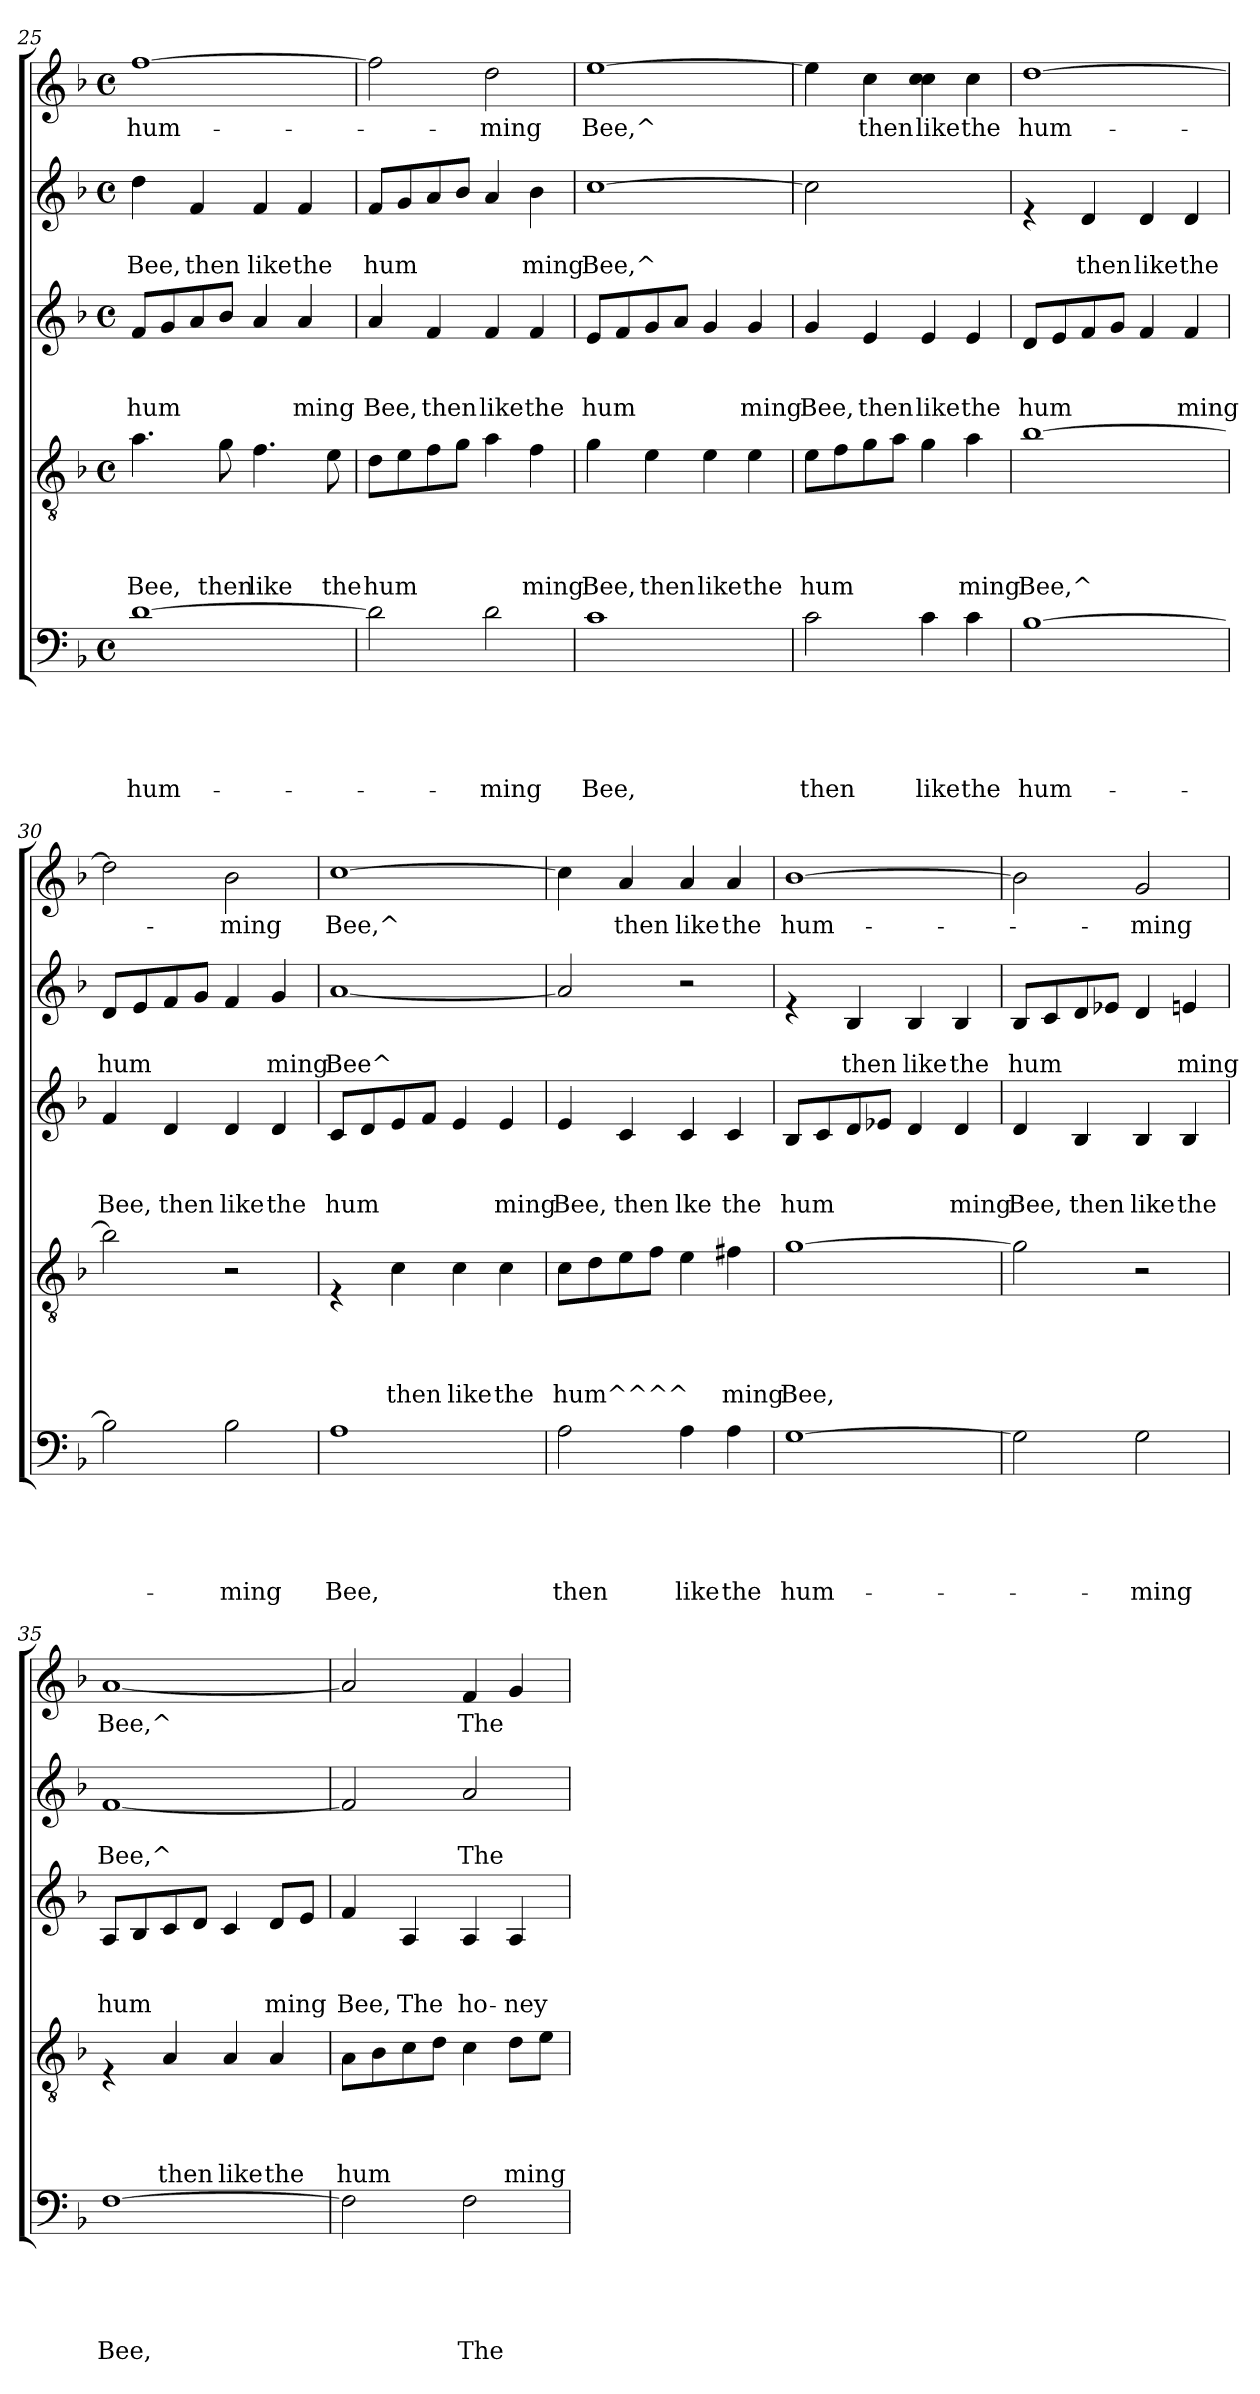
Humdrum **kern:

**kern	**text	**text	**text	**text	**text	**kern	**text	**text	**text	**text	**kern	**text	**text	**text	**kern	**text	**text	**kern	**text
*part5	*part5	*part5	*part5	*part5	*part5	*part4	*part4	*part4	*part4	*part4	*part3	*part3	*part3	*part3	*part2	*part2	*part2	*part1	*part1
*staff5	*staff5	*staff5	*staff5	*staff5	*staff5	*staff4	*staff4	*staff4	*staff4	*staff4	*staff3	*staff3	*staff3	*staff3	*staff2	*staff2	*staff2	*staff1	*staff1
!!LO:PB:g=z
*clefF4	*	*	*	*	*	*clefGv2	*	*	*	*	*clefG2	*	*	*	*clefG2	*	*	*clefG2	*
*k[b-]	*	*	*	*	*	*k[b-]	*	*	*	*	*k[b-]	*	*	*	*k[b-]	*	*	*k[b-]	*
*F:	*	*	*	*	*	*F:	*	*	*	*	*F:	*	*	*	*F:	*	*	*F:	*
*M4/4	*	*	*	*	*	*M4/4	*	*	*	*	*M4/4	*	*	*	*M4/4	*	*	*M4/4	*
*met(c)	*	*	*	*	*	*met(c)	*	*	*	*	*met(c)	*	*	*	*met(c)	*	*	*met(c)	*
=25	=25	=25	=25	=25	=25	=25	=25	=25	=25	=25	=25	=25	=25	=25	=25	=25	=25	=25	=25
!	!	!	!	!	!LO:LY:b	!	!	!	!	!LO:LY:b	!	!	!	!LO:LY:b	!	!	!LO:LY:b	!	!LO:LY:b
[>1d	.	.	.	.	hum-	4.a\	.	.	.	Bee,	8f/L	.	.	hum	4dd\	.	Bee,	[>1ff	hum-
.	.	.	.	.	.	.	.	.	.	.	8g/	.	.	.	.	.	.	.	.
!	!	!	!	!	!	!	!	!	!	!	!	!	!	!	!	!	!LO:LY:b	!	!
.	.	.	.	.	.	.	.	.	.	.	8a/	.	.	.	4f/	.	then	.	.
!	!	!	!	!	!	!	!	!	!	!LO:LY:b	!	!	!	!	!	!	!	!	!
.	.	.	.	.	.	8g\	.	.	.	then	8b-/J	.	.	.	.	.	.	.	.
!	!	!	!	!	!	!	!	!	!	!LO:LY:b	!	!	!	!	!	!	!LO:LY:b	!	!
.	.	.	.	.	.	4.f\	.	.	.	like	4a/	.	.	.	4f/	.	like	.	.
!	!	!	!	!	!	!	!	!	!	!	!	!	!	!LO:LY:b	!	!	!LO:LY:b	!	!
.	.	.	.	.	.	.	.	.	.	.	4a/	.	.	ming	4f/	.	the	.	.
!	!	!	!	!	!	!	!	!	!	!LO:LY:b	!	!	!	!	!	!	!	!	!
.	.	.	.	.	.	8e\	.	.	.	the	.	.	.	.	.	.	.	.	.
=26	=26	=26	=26	=26	=26	=26	=26	=26	=26	=26	=26	=26	=26	=26	=26	=26	=26	=26	=26
!	!	!	!	!	!	!	!	!	!	!LO:LY:b	!	!	!	!LO:LY:b	!	!	!LO:LY:b	!	!
2d\]	.	.	.	.	.	8d\L	.	.	.	hum	4a/	.	.	Bee,	8f/L	.	hum	2ff\]	.
.	.	.	.	.	.	8e\	.	.	.	.	.	.	.	.	8g/	.	.	.	.
!	!	!	!	!	!	!	!	!	!	!	!	!	!	!LO:LY:b	!	!	!	!	!
.	.	.	.	.	.	8f\	.	.	.	.	4f/	.	.	then	8a/	.	.	.	.
.	.	.	.	.	.	8g\J	.	.	.	.	.	.	.	.	8b-/J	.	.	.	.
!	!	!	!	!	!LO:LY:b	!	!	!	!	!	!	!	!	!LO:LY:b	!	!	!	!	!LO:LY:b
2d\	.	.	.	.	-ming	4a\	.	.	.	.	4f/	.	.	like	4a/	.	.	2dd\	-ming
!	!	!	!	!	!	!	!	!	!	!LO:LY:b	!	!	!	!LO:LY:b	!	!	!LO:LY:b	!	!
.	.	.	.	.	.	4f\	.	.	.	ming	4f/	.	.	the	4b-\	.	ming	.	.
=27	=27	=27	=27	=27	=27	=27	=27	=27	=27	=27	=27	=27	=27	=27	=27	=27	=27	=27	=27
!	!	!	!	!	!LO:LY:b	!	!	!	!	!LO:LY:b	!	!	!	!LO:LY:b	!	!	!LO:LY:b	!	!LO:LY:b
1c	.	.	.	.	Bee,	4g\	.	.	.	Bee,	8e/L	.	.	hum	[>1cc	.	Bee,^	[>1ee	Bee,^
.	.	.	.	.	.	.	.	.	.	.	8f/	.	.	.	.	.	.	.	.
!	!	!	!	!	!	!	!	!	!	!LO:LY:b	!	!	!	!	!	!	!	!	!
.	.	.	.	.	.	4e\	.	.	.	then	8g/	.	.	.	.	.	.	.	.
.	.	.	.	.	.	.	.	.	.	.	8a/J	.	.	.	.	.	.	.	.
!	!	!	!	!	!	!	!	!	!	!LO:LY:b	!	!	!	!	!	!	!	!	!
.	.	.	.	.	.	4e\	.	.	.	like	4g/	.	.	.	.	.	.	.	.
!	!	!	!	!	!	!	!	!	!	!LO:LY:b	!	!	!	!LO:LY:b	!	!	!	!	!
.	.	.	.	.	.	4e\	.	.	.	the	4g/	.	.	ming	.	.	.	.	.
=28	=28	=28	=28	=28	=28	=28	=28	=28	=28	=28	=28	=28	=28	=28	=28	=28	=28	=28	=28
!	!	!	!	!	!LO:LY:b	!	!	!	!	!LO:LY:b	!	!	!	!LO:LY:b	!	!	!	!	!
2c\	.	.	.	.	then	8e\L	.	.	.	hum	4g/	.	.	Bee,	2cc\]	.	.	4ee\]	.
.	.	.	.	.	.	8f\	.	.	.	.	.	.	.	.	.	.	.	.	.
!	!	!	!	!	!	!	!	!	!	!	!	!	!	!LO:LY:b	!	!	!	!	!LO:LY:b
.	.	.	.	.	.	8g\	.	.	.	.	4e/	.	.	then	.	.	.	4cc\	then
.	.	.	.	.	.	8a\J	.	.	.	.	.	.	.	.	.	.	.	.	.
!	!	!	!	!	!LO:LY:b	!	!	!	!	!	!	!	!	!LO:LY:b	!	!	!	!	!LO:LY:b
4c\	.	.	.	.	like	4g\	.	.	.	.	4e/	.	.	like	2ryy	.	.	4cc\ 4cc\	like
!	!	!	!	!	!LO:LY:b	!	!	!	!	!LO:LY:b	!	!	!	!LO:LY:b	!	!	!	!	!LO:LY:b
4c\	.	.	.	.	the	4a\	.	.	.	ming	4e/	.	.	the	.	.	.	4cc\	the
=29	=29	=29	=29	=29	=29	=29	=29	=29	=29	=29	=29	=29	=29	=29	=29	=29	=29	=29	=29
!	!	!	!	!	!LO:LY:b	!	!	!	!	!LO:LY:b	!	!	!	!LO:LY:b	!	!	!	!	!LO:LY:b
[>1B-	.	.	.	.	hum-	[>1b-	.	.	.	Bee,^	8d/L	.	.	hum	4re	.	.	[>1dd	hum-
.	.	.	.	.	.	.	.	.	.	.	8e/	.	.	.	.	.	.	.	.
!	!	!	!	!	!	!	!	!	!	!	!	!	!	!	!	!	!LO:LY:b	!	!
.	.	.	.	.	.	.	.	.	.	.	8f/	.	.	.	4d/	.	then	.	.
.	.	.	.	.	.	.	.	.	.	.	8g/J	.	.	.	.	.	.	.	.
!	!	!	!	!	!	!	!	!	!	!	!	!	!	!	!	!	!LO:LY:b	!	!
.	.	.	.	.	.	.	.	.	.	.	4f/	.	.	.	4d/	.	like	.	.
!	!	!	!	!	!	!	!	!	!	!	!	!	!	!LO:LY:b	!	!	!LO:LY:b	!	!
.	.	.	.	.	.	.	.	.	.	.	4f/	.	.	ming	4d/	.	the	.	.
!!LO:LB:g=z
=30	=30	=30	=30	=30	=30	=30	=30	=30	=30	=30	=30	=30	=30	=30	=30	=30	=30	=30	=30
!	!	!	!	!	!	!	!	!	!	!	!	!	!	!LO:LY:b	!	!	!LO:LY:b	!	!
2B-\]	.	.	.	.	.	2b-\]	.	.	.	.	4f/	.	.	Bee,	8d/L	.	hum	2dd\]	.
.	.	.	.	.	.	.	.	.	.	.	.	.	.	.	8e/	.	.	.	.
!	!	!	!	!	!	!	!	!	!	!	!	!	!	!LO:LY:b	!	!	!	!	!
.	.	.	.	.	.	.	.	.	.	.	4d/	.	.	then	8f/	.	.	.	.
.	.	.	.	.	.	.	.	.	.	.	.	.	.	.	8g/J	.	.	.	.
!	!	!	!	!	!LO:LY:b	!	!	!	!	!	!	!	!	!LO:LY:b	!	!	!	!	!LO:LY:b
2B-\	.	.	.	.	-ming	2r	.	.	.	.	4d/	.	.	like	4f/	.	.	2b-\	-ming
!	!	!	!	!	!	!	!	!	!	!	!	!	!	!LO:LY:b	!	!	!LO:LY:b	!	!
.	.	.	.	.	.	.	.	.	.	.	4d/	.	.	the	4g/	.	ming	.	.
!!LO:PB:g=z
=31	=31	=31	=31	=31	=31	=31	=31	=31	=31	=31	=31	=31	=31	=31	=31	=31	=31	=31	=31
!	!	!	!	!	!LO:LY:b	!	!	!	!	!	!	!	!	!LO:LY:b	!	!	!LO:LY:b	!	!LO:LY:b
1A	.	.	.	.	Bee,	4rE	.	.	.	.	8c/L	.	.	hum	[<1a	.	Bee^	[>1cc	Bee,^
.	.	.	.	.	.	.	.	.	.	.	8d/	.	.	.	.	.	.	.	.
!	!	!	!	!	!	!	!	!	!	!LO:LY:b	!	!	!	!	!	!	!	!	!
.	.	.	.	.	.	4c\	.	.	.	then	8e/	.	.	.	.	.	.	.	.
.	.	.	.	.	.	.	.	.	.	.	8f/J	.	.	.	.	.	.	.	.
!	!	!	!	!	!	!	!	!	!	!LO:LY:b	!	!	!	!	!	!	!	!	!
.	.	.	.	.	.	4c\	.	.	.	like	4e/	.	.	.	.	.	.	.	.
!	!	!	!	!	!	!	!	!	!	!LO:LY:b	!	!	!	!LO:LY:b	!	!	!	!	!
.	.	.	.	.	.	4c\	.	.	.	the	4e/	.	.	ming	.	.	.	.	.
=32	=32	=32	=32	=32	=32	=32	=32	=32	=32	=32	=32	=32	=32	=32	=32	=32	=32	=32	=32
!	!	!	!	!	!LO:LY:b	!	!	!	!	!LO:LY:b	!	!	!	!LO:LY:b	!	!	!	!	!
2A\	.	.	.	.	then	8c\L	.	.	.	hum^^^^	4e/	.	.	Bee,	2a/]	.	.	4cc\]	.
.	.	.	.	.	.	8d\	.	.	.	.	.	.	.	.	.	.	.	.	.
!	!	!	!	!	!	!	!	!	!	!	!	!	!	!LO:LY:b	!	!	!	!	!LO:LY:b
.	.	.	.	.	.	8e\	.	.	.	.	4c/	.	.	then	.	.	.	4a/	then
.	.	.	.	.	.	8f\J	.	.	.	.	.	.	.	.	.	.	.	.	.
!	!	!	!	!	!LO:LY:b	!	!	!	!	!	!	!	!	!LO:LY:b	!	!	!	!	!LO:LY:b
4A\	.	.	.	.	like	4e\	.	.	.	.	4c/	.	.	lke	2r	.	.	4a/	like
!	!	!	!	!	!LO:LY:b	!	!	!	!	!LO:LY:b	!	!	!	!LO:LY:b	!	!	!	!	!LO:LY:b
4A\	.	.	.	.	the	4f#X\	.	.	.	ming	4c/	.	.	the	.	.	.	4a/	the
=33	=33	=33	=33	=33	=33	=33	=33	=33	=33	=33	=33	=33	=33	=33	=33	=33	=33	=33	=33
!	!	!	!	!	!LO:LY:b	!	!	!	!	!LO:LY:b	!	!	!	!LO:LY:b	!	!	!	!	!LO:LY:b
[>1G	.	.	.	.	hum-	[>1g	.	.	.	Bee,	8B-/L	.	.	hum	4re	.	.	[>1b-	hum-
.	.	.	.	.	.	.	.	.	.	.	8c/	.	.	.	.	.	.	.	.
!	!	!	!	!	!	!	!	!	!	!	!	!	!	!	!	!	!LO:LY:b	!	!
.	.	.	.	.	.	.	.	.	.	.	8d/	.	.	.	4B-/	.	then	.	.
.	.	.	.	.	.	.	.	.	.	.	8e-X/J	.	.	.	.	.	.	.	.
!	!	!	!	!	!	!	!	!	!	!	!	!	!	!	!	!	!LO:LY:b	!	!
.	.	.	.	.	.	.	.	.	.	.	4d/	.	.	.	4B-/	.	like	.	.
!	!	!	!	!	!	!	!	!	!	!	!	!	!	!LO:LY:b	!	!	!LO:LY:b	!	!
.	.	.	.	.	.	.	.	.	.	.	4d/	.	.	ming	4B-/	.	the	.	.
=34	=34	=34	=34	=34	=34	=34	=34	=34	=34	=34	=34	=34	=34	=34	=34	=34	=34	=34	=34
!	!	!	!	!	!	!	!	!	!	!	!	!	!	!LO:LY:b	!	!	!LO:LY:b	!	!
2G\]	.	.	.	.	.	2g\]	.	.	.	.	4d/	.	.	Bee,	8B-/L	.	hum	2b-\]	.
.	.	.	.	.	.	.	.	.	.	.	.	.	.	.	8c/	.	.	.	.
!	!	!	!	!	!	!	!	!	!	!	!	!	!	!LO:LY:b	!	!	!	!	!
.	.	.	.	.	.	.	.	.	.	.	4B-/	.	.	then	8d/	.	.	.	.
.	.	.	.	.	.	.	.	.	.	.	.	.	.	.	8e-X/J	.	.	.	.
!	!	!	!	!	!LO:LY:b	!	!	!	!	!	!	!	!	!LO:LY:b	!	!	!	!	!LO:LY:b
2G\	.	.	.	.	-ming	2r	.	.	.	.	4B-/	.	.	like	4d/	.	.	2g/	-ming
!	!	!	!	!	!	!	!	!	!	!	!	!	!	!LO:LY:b	!	!	!LO:LY:b	!	!
.	.	.	.	.	.	.	.	.	.	.	4B-/	.	.	the	4en/	.	ming	.	.
=35	=35	=35	=35	=35	=35	=35	=35	=35	=35	=35	=35	=35	=35	=35	=35	=35	=35	=35	=35
!	!	!	!	!	!LO:LY:b	!	!	!	!	!	!	!	!	!LO:LY:b	!	!	!LO:LY:b	!	!LO:LY:b
[>1F	.	.	.	.	Bee,	4rE	.	.	.	.	8A/L	.	.	hum	[<1f	.	Bee,^	[<1a	Bee,^
.	.	.	.	.	.	.	.	.	.	.	8B-/	.	.	.	.	.	.	.	.
!	!	!	!	!	!	!	!	!	!	!LO:LY:b	!	!	!	!	!	!	!	!	!
.	.	.	.	.	.	4A/	.	.	.	then	8c/	.	.	.	.	.	.	.	.
.	.	.	.	.	.	.	.	.	.	.	8d/J	.	.	.	.	.	.	.	.
!	!	!	!	!	!	!	!	!	!	!LO:LY:b	!	!	!	!	!	!	!	!	!
.	.	.	.	.	.	4A/	.	.	.	like	4c/	.	.	.	.	.	.	.	.
!	!	!	!	!	!	!	!	!	!	!LO:LY:b	!	!	!	!LO:LY:b	!	!	!	!	!
.	.	.	.	.	.	4A/	.	.	.	the	8d/L	.	.	ming	.	.	.	.	.
.	.	.	.	.	.	.	.	.	.	.	8e/J	.	.	.	.	.	.	.	.
!!LO:LB:g=z
=36	=36	=36	=36	=36	=36	=36	=36	=36	=36	=36	=36	=36	=36	=36	=36	=36	=36	=36	=36
!	!	!	!	!	!	!	!	!	!	!LO:LY:b	!	!	!	!LO:LY:b	!	!	!	!	!
2F\]	.	.	.	.	.	8A\L	.	.	.	hum	4f/	.	.	Bee,	2f/]	.	.	2a/]	.
.	.	.	.	.	.	8B-\	.	.	.	.	.	.	.	.	.	.	.	.	.
!	!	!	!	!	!	!	!	!	!	!	!	!	!	!LO:LY:b	!	!	!	!	!
.	.	.	.	.	.	8c\	.	.	.	.	4A/	.	.	The	.	.	.	.	.
.	.	.	.	.	.	8d\J	.	.	.	.	.	.	.	.	.	.	.	.	.
!	!	!	!	!	!LO:LY:b	!	!	!	!	!	!	!	!	!LO:LY:b	!	!	!LO:LY:b	!	!LO:LY:b
2F\	.	.	.	.	The	4c\	.	.	.	.	4A/	.	.	ho-	2a/	.	The	4f/	The
!	!	!	!	!	!	!	!	!	!	!LO:LY:b	!	!	!	!LO:LY:b	!	!	!	!	!
.	.	.	.	.	.	8d\L	.	.	.	ming	4A/	.	.	-ney	.	.	.	4g/	.
.	.	.	.	.	.	8e\J	.	.	.	.	.	.	.	.	.	.	.	.	.
=	=	=	=	=	=	=	=	=	=	=	=	=	=	=	=	=	=	=	=
*-	*-	*-	*-	*-	*-	*-	*-	*-	*-	*-	*-	*-	*-	*-	*-	*-	*-	*-	*-
